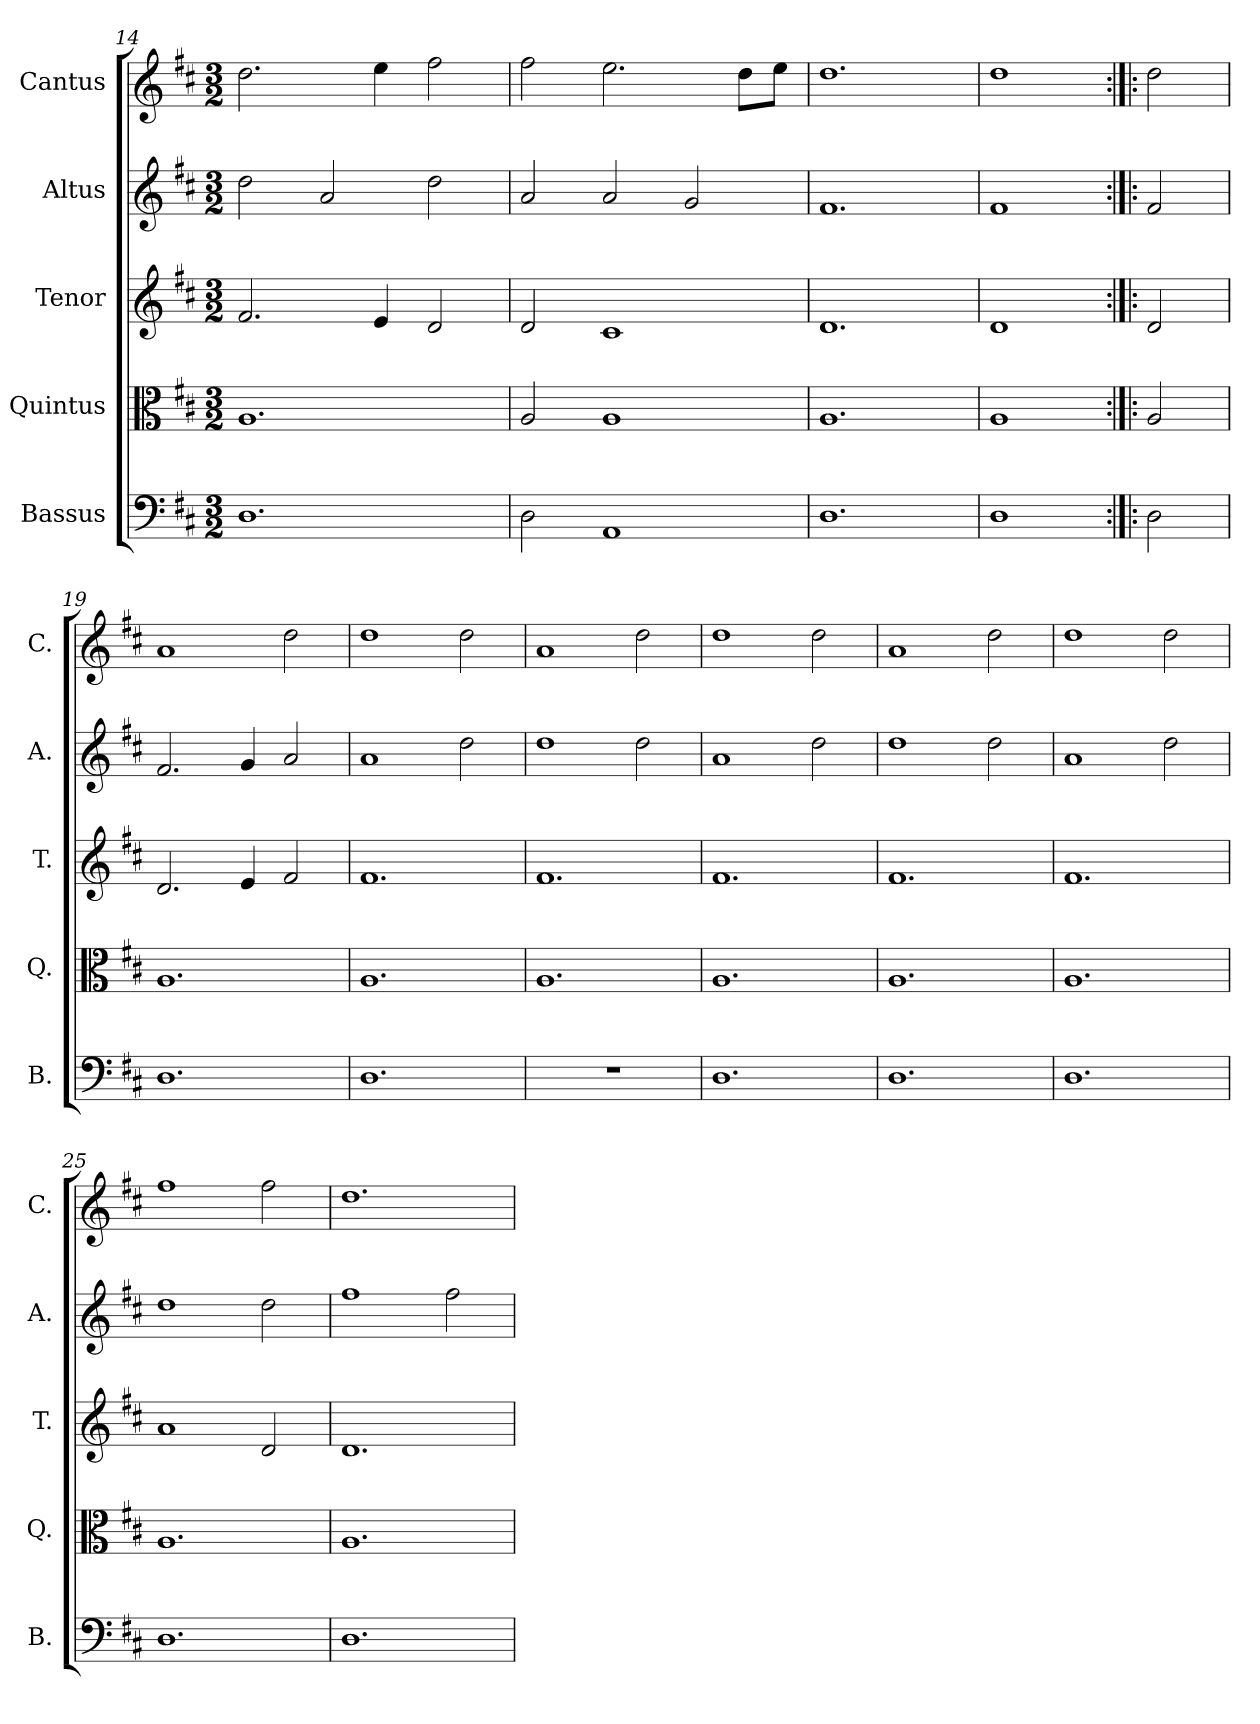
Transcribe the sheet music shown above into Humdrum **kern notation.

**kern	**kern	**kern	**kern	**kern
*part5	*part4	*part3	*part2	*part1
*staff5	*staff4	*staff3	*staff2	*staff1
*I"Bassus	*I"Quintus	*I"Tenor	*I"Altus	*I"Cantus
*I'B.	*I'Q.	*I'T.	*I'A.	*I'C.
*clefF4	*clefC3	*clefG2	*clefG2	*clefG2
*k[f#c#]	*k[f#c#]	*k[f#c#]	*k[f#c#]	*k[f#c#]
*D:	*D:	*D:	*D:	*D:
*M3/2	*M3/2	*M3/2	*M3/2	*M3/2
=14	=14	=14	=14	=14
1.D\	1.A/	2.f#/	2dd\	2.dd\
.	.	.	2a/	.
.	.	4e/	.	4ee\
.	.	2d/	2dd\	2ff#\
=15	=15	=15	=15	=15
2D\	2A/	2d/	2a/	2ff#\
1AA/	1A/	1c#/	2a/	2.ee\
.	.	.	2g/	.
.	.	.	.	8dd\L
.	.	.	.	8ee\J
=16	=16	=16	=16	=16
1.D\	1.A/	1.d/	1.f#/	1.dd\
=17	=17	=17	=17	=17
1D\	1A/	1d/	1f#/	1dd\
=18:|!|:	=18:|!|:	=18:|!|:	=18:|!|:	=18:|!|:
2D\	2A/	2d/	2f#/	2dd\
=19	=19	=19	=19	=19
1.D\	1.A/	2.d/	2.f#/	1a/
.	.	4e/	4g/	.
.	.	2f#/	2a/	2dd\
=20	=20	=20	=20	=20
1.D\	1.A/	1.f#/	1a/	1dd\
.	.	.	2dd\	2dd\
=21	=21	=21	=21	=21
1.r	1.A/	1.f#/	1dd\	1a/
.	.	.	2dd\	2dd\
=22	=22	=22	=22	=22
1.D\	1.A/	1.f#/	1a/	1dd\
.	.	.	2dd\	2dd\
=23	=23	=23	=23	=23
1.D\	1.A/	1.f#/	1dd\	1a/
.	.	.	2dd\	2dd\
=24	=24	=24	=24	=24
1.D\	1.A/	1.f#/	1a/	1dd\
.	.	.	2dd\	2dd\
=25	=25	=25	=25	=25
1.D\	1.A/	1a/	1dd\	1ff#\
.	.	2d/	2dd\	2ff#\
!!LO:LB:g=z
=26	=26	=26	=26	=26
1.D\	1.A/	1.d/	1ff#\	1.dd\
.	.	.	2ff#\	.
=	=	=	=	=
*-	*-	*-	*-	*-
